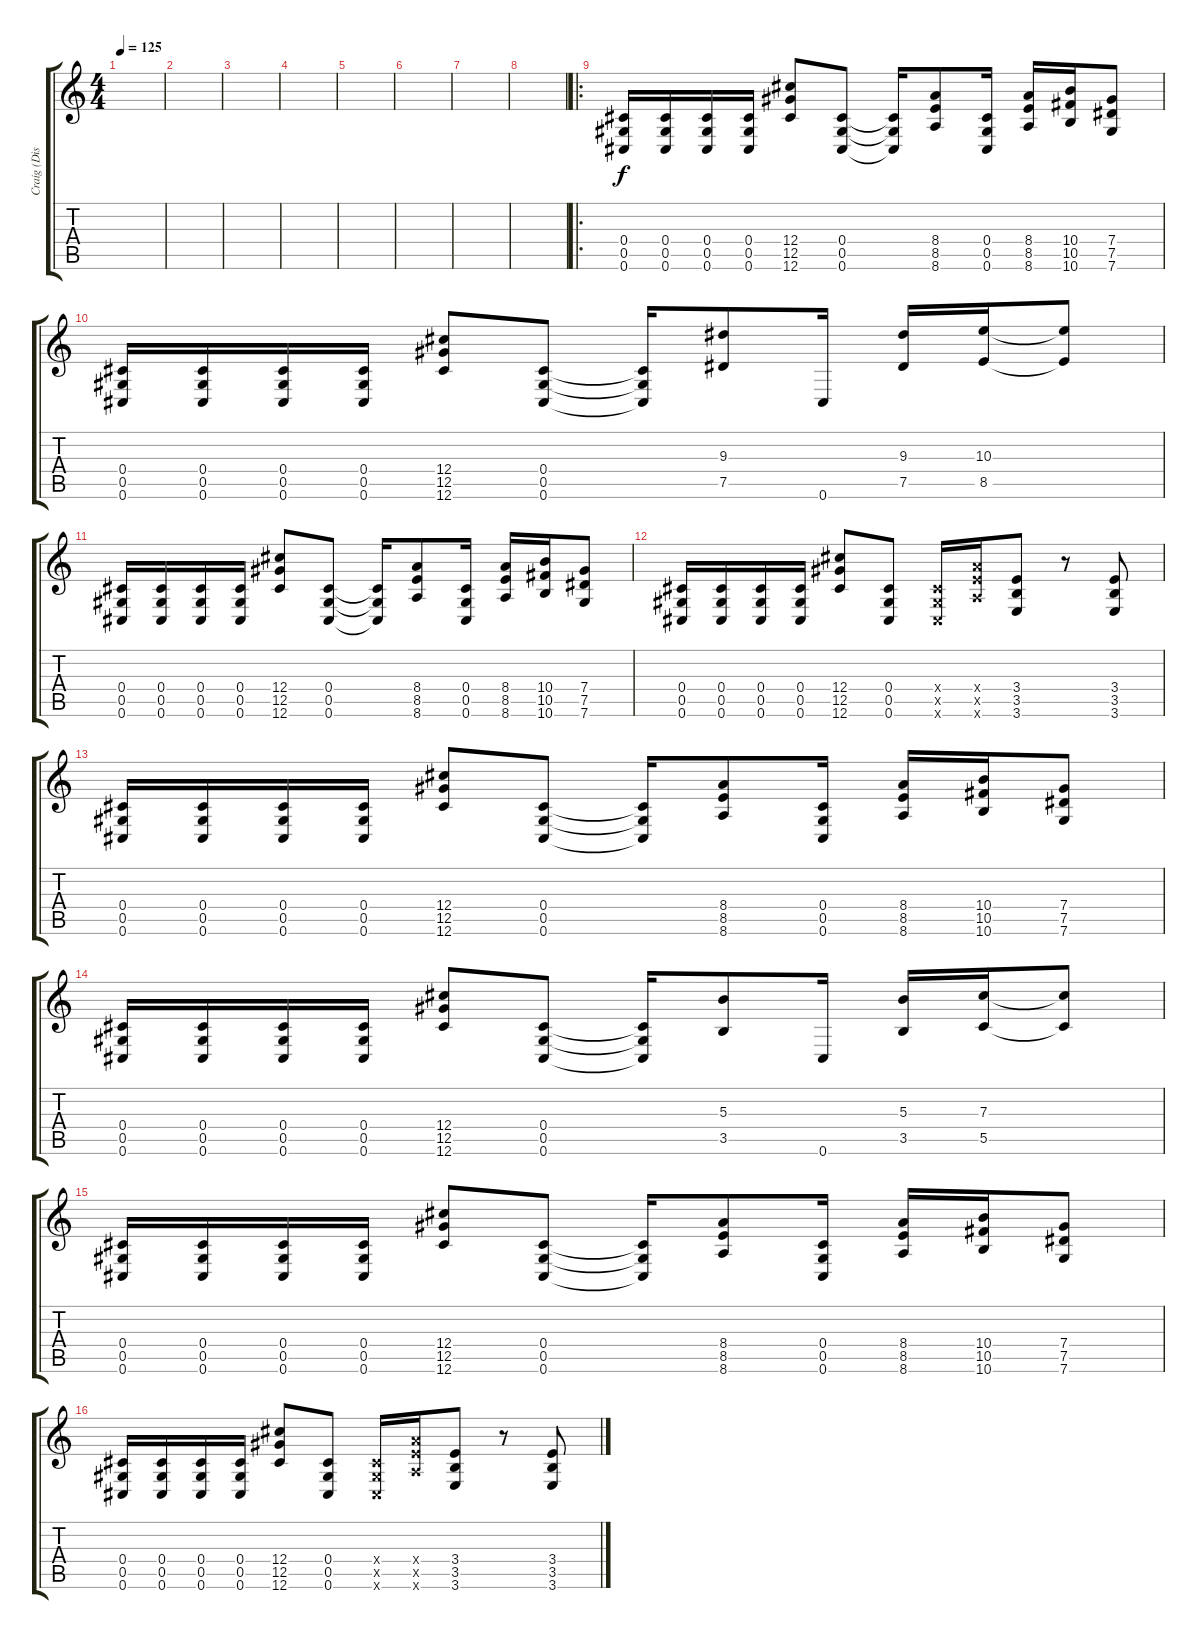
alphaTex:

\track ("Craig (Distortion)" "Craig (Dis") {instrument distortionguitar}
\staff {score tabs}
\tuning (Eb4 Bb3 Gb3 Db3 Ab2 Db2) {hide}
\ts (4 4)
\tempo 125
\clef g2
\ks c
|
|
|
|
|
|
|
|
\ro
(0.4 0.5 0.6).16 (0.4 0.5 0.6).16 (0.4 0.5 0.6).16 (0.4 0.5 0.6).16 (12.4 12.5 12.6).8 (0.4 0.5 0.6).8 (0.4{t} 0.5{t} 0.6{t}).16 (8.4 8.5 8.6).8 (0.4 0.5 0.6).16 (8.4 8.5 8.6).16 (10.4 10.5 10.6).16 (7.4 7.5 7.6).8 |
(0.4 0.5 0.6).16 (0.4 0.5 0.6).16 (0.4 0.5 0.6).16 (0.4 0.5 0.6).16 (12.4 12.5 12.6).8 (0.4 0.5 0.6).8 (0.4{t} 0.5{t} 0.6{t}).16 (9.3 7.5).8 0.6.16 (9.3 7.5).16 (10.3 8.5).16 (10.3{t} 8.5{t}).8 |
(0.4 0.5 0.6).16 (0.4 0.5 0.6).16 (0.4 0.5 0.6).16 (0.4 0.5 0.6).16 (12.4 12.5 12.6).8 (0.4 0.5 0.6).8 (0.4{t} 0.5{t} 0.6{t}).16 (8.4 8.5 8.6).8 (0.4 0.5 0.6).16 (8.4 8.5 8.6).16 (10.4 10.5 10.6).16 (7.4 7.5 7.6).8 |
(0.4 0.5 0.6).16 (0.4 0.5 0.6).16 (0.4 0.5 0.6).16 (0.4 0.5 0.6).16 (12.4 12.5 12.6).8 (0.4 0.5 0.6).8 (0.4{x} 0.5{x} 0.6{x}).16 (8.4{x} 8.5{x} 8.6{x}).16 (3.4 3.5 3.6).8 r.8 (3.4 3.5 3.6).8 |
(0.4 0.5 0.6).16 (0.4 0.5 0.6).16 (0.4 0.5 0.6).16 (0.4 0.5 0.6).16 (12.4 12.5 12.6).8 (0.4 0.5 0.6).8 (0.4{t} 0.5{t} 0.6{t}).16 (8.4 8.5 8.6).8 (0.4 0.5 0.6).16 (8.4 8.5 8.6).16 (10.4 10.5 10.6).16 (7.4 7.5 7.6).8 |
(0.4 0.5 0.6).16 (0.4 0.5 0.6).16 (0.4 0.5 0.6).16 (0.4 0.5 0.6).16 (12.4 12.5 12.6).8 (0.4 0.5 0.6).8 (0.4{t} 0.5{t} 0.6{t}).16 (5.3 3.5).8 0.6.16 (5.3 3.5).16 (7.3 5.5).16 (7.3{t} 5.5{t}).8 |
(0.4 0.5 0.6).16 (0.4 0.5 0.6).16 (0.4 0.5 0.6).16 (0.4 0.5 0.6).16 (12.4 12.5 12.6).8 (0.4 0.5 0.6).8 (0.4{t} 0.5{t} 0.6{t}).16 (8.4 8.5 8.6).8 (0.4 0.5 0.6).16 (8.4 8.5 8.6).16 (10.4 10.5 10.6).16 (7.4 7.5 7.6).8 |
(0.4 0.5 0.6).16 (0.4 0.5 0.6).16 (0.4 0.5 0.6).16 (0.4 0.5 0.6).16 (12.4 12.5 12.6).8 (0.4 0.5 0.6).8 (0.4{x} 0.5{x} 0.6{x}).16 (8.4{x} 8.5{x} 8.6{x}).16 (3.4 3.5 3.6).8 r.8 (3.4 3.5 3.6).8
